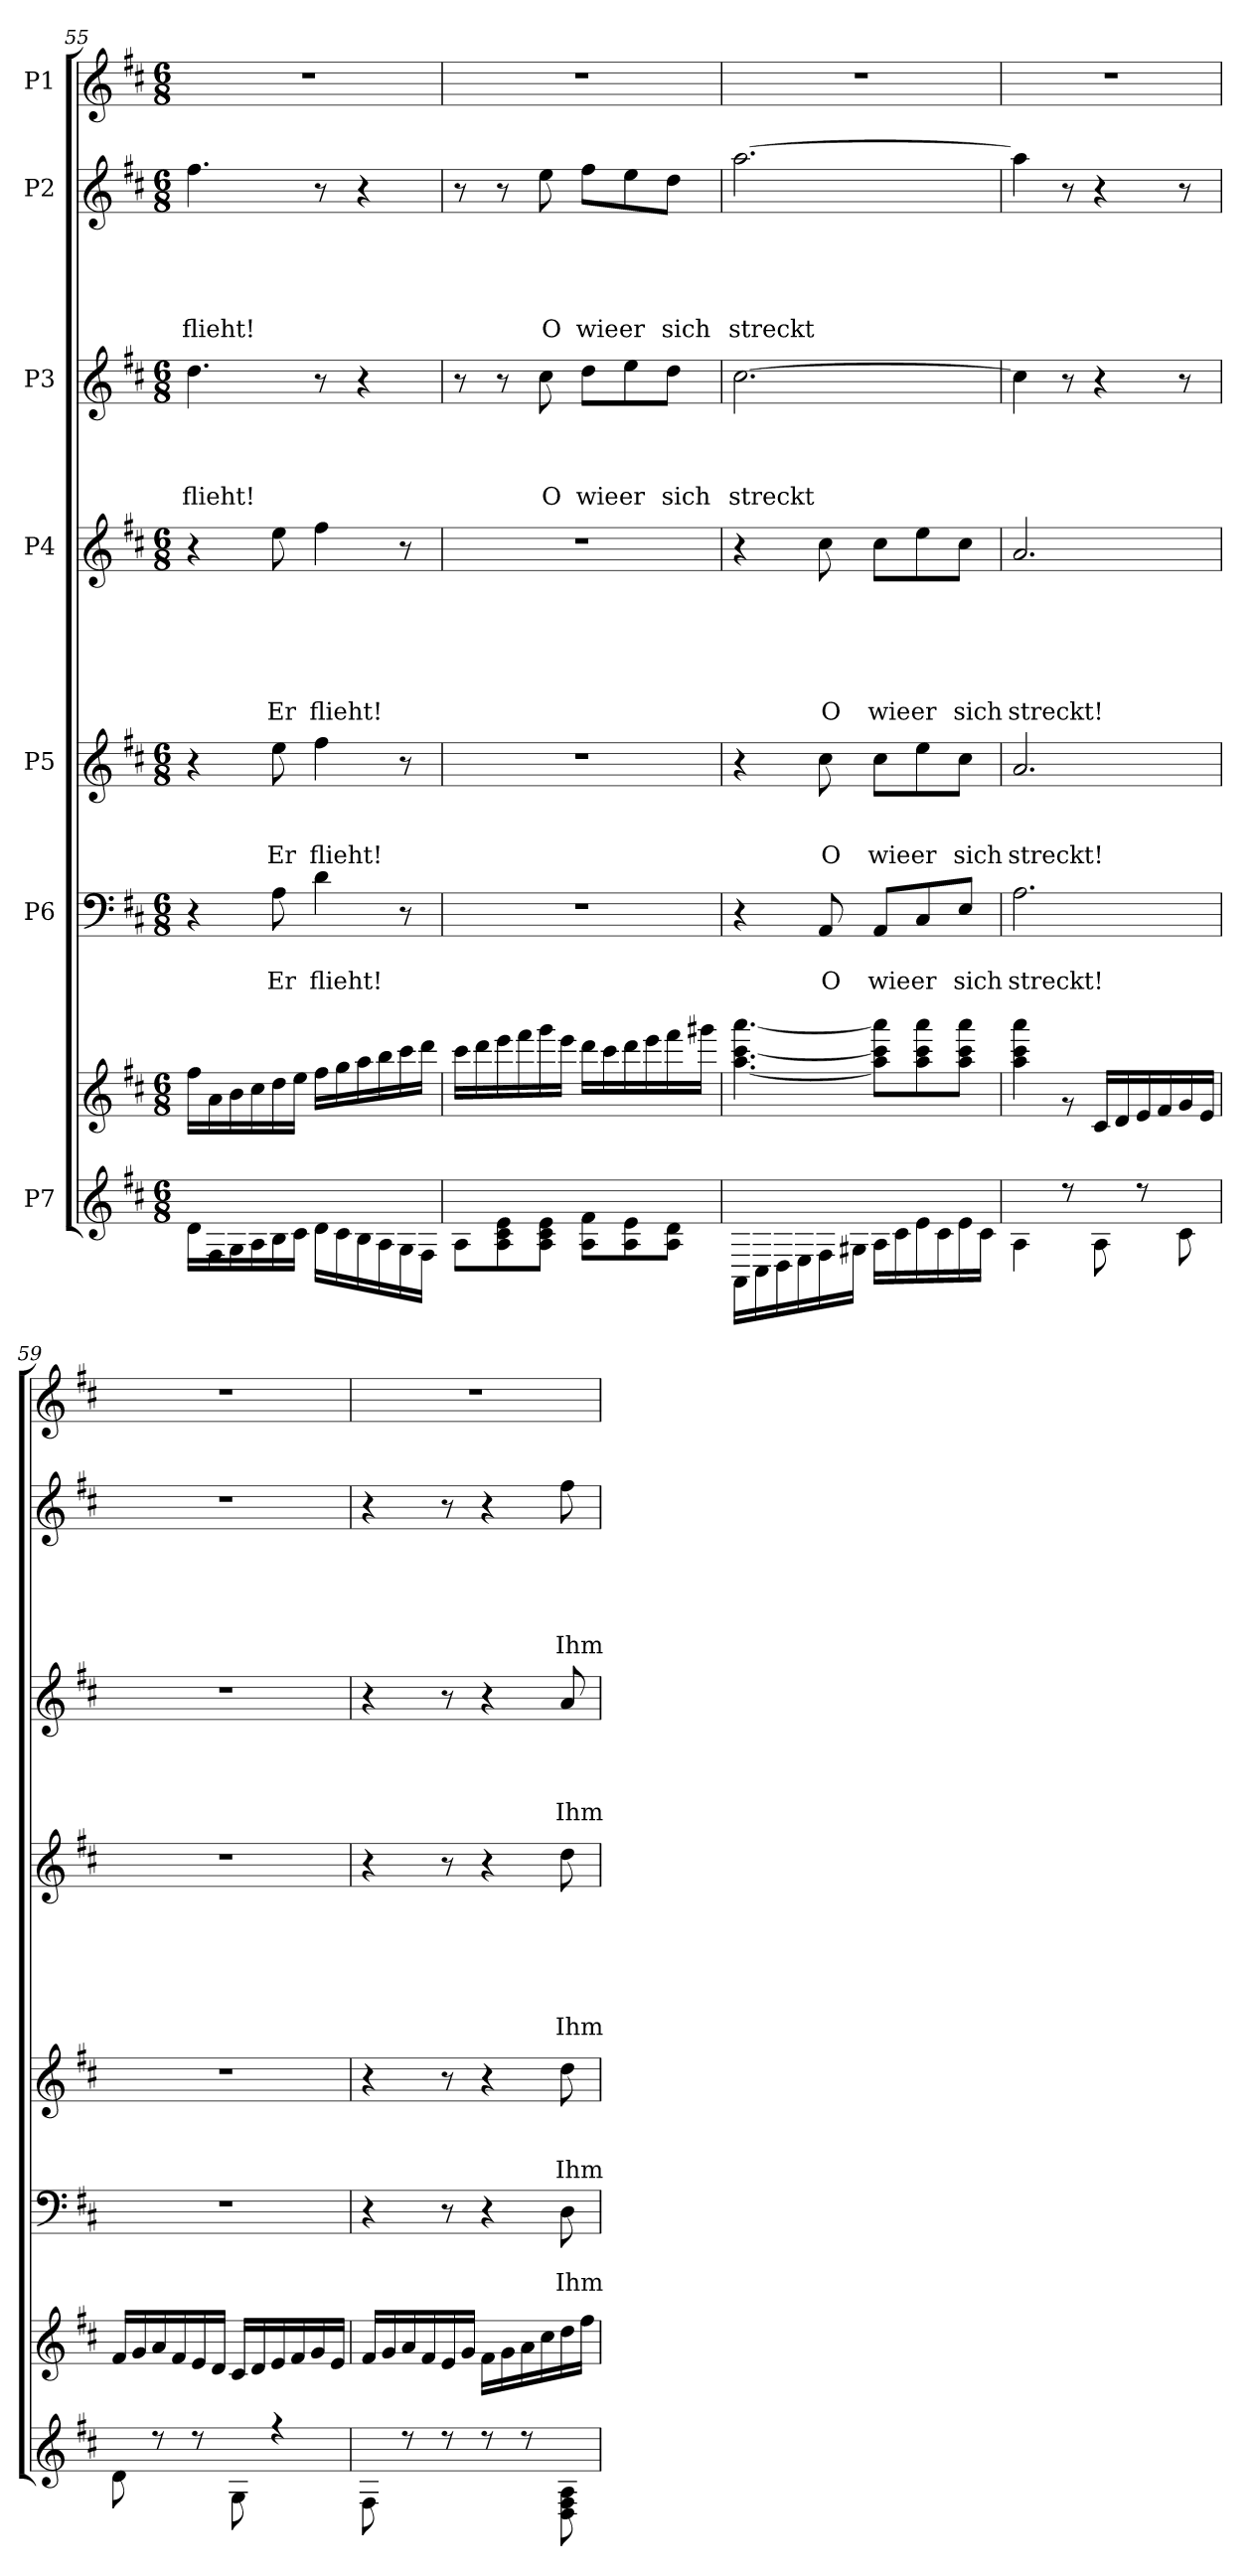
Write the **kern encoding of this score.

**kern	**kern	**kern	**text	**text	**kern	**text	**text	**text	**kern	**text	**text	**text	**text	**text	**text	**kern	**text	**text	**text	**text	**kern	**text	**text	**text	**text	**text	**kern
*part7	*part7	*part6	*part6	*part6	*part5	*part5	*part5	*part5	*part4	*part4	*part4	*part4	*part4	*part4	*part4	*part3	*part3	*part3	*part3	*part3	*part2	*part2	*part2	*part2	*part2	*part2	*part1
*staff8	*staff7	*staff6	*staff6	*staff6	*staff5	*staff5	*staff5	*staff5	*staff4	*staff4	*staff4	*staff4	*staff4	*staff4	*staff4	*staff3	*staff3	*staff3	*staff3	*staff3	*staff2	*staff2	*staff2	*staff2	*staff2	*staff2	*staff1
*I"P7	*	*I"P6	*	*	*I"P5	*	*	*	*I"P4	*	*	*	*	*	*	*I"P3	*	*	*	*	*I"P2	*	*	*	*	*	*I"P1
*clefG2	*clefG2	*clefF4	*	*	*clefG2	*	*	*	*clefG2	*	*	*	*	*	*	*clefG2	*	*	*	*	*clefG2	*	*	*	*	*	*clefG2
*	*	*	*	*	*ITrd7c12	*	*	*	*ITrd7c12	*	*	*	*	*	*	*	*	*	*	*	*	*	*	*	*	*	*ITrd7c12
*k[f#c#]	*k[f#c#]	*k[f#c#]	*	*	*k[f#c#]	*	*	*	*k[f#c#]	*	*	*	*	*	*	*k[f#c#]	*	*	*	*	*k[f#c#]	*	*	*	*	*	*k[f#c#]
*D:	*D:	*D:	*	*	*D:	*	*	*	*D:	*	*	*	*	*	*	*D:	*	*	*	*	*D:	*	*	*	*	*	*D:
*M6/8	*M6/8	*M6/8	*	*	*M6/8	*	*	*	*M6/8	*	*	*	*	*	*	*M6/8	*	*	*	*	*M6/8	*	*	*	*	*	*M6/8
=55	=55	=55	=55	=55	=55	=55	=55	=55	=55	=55	=55	=55	=55	=55	=55	=55	=55	=55	=55	=55	=55	=55	=55	=55	=55	=55	=55
*^	*^	*	*	*	*	*	*	*	*	*	*	*	*	*	*	*	*	*	*	*	*	*	*	*	*	*	*
!	!	!	!	!	!	!	!	!	!	!	!	!	!	!	!	!	!	!	!	!	!	!LO:LY:b	!	!	!	!	!	!LO:LY:b	!LO:N:vis=1
16d\LL	2.ryy	2.ryy	16ff#\LL	4r	.	.	4r	.	.	.	4r	.	.	.	.	.	.	4.dd\	.	.	.	flieht!	4.ff#\	.	.	.	.	flieht!	2.r
16F#\	.	.	16a\	.	.	.	.	.	.	.	.	.	.	.	.	.	.	.	.	.	.	.	.	.	.	.	.	.	.
16G\	.	.	16b\	.	.	.	.	.	.	.	.	.	.	.	.	.	.	.	.	.	.	.	.	.	.	.	.	.	.
16A\	.	.	16cc#\	.	.	.	.	.	.	.	.	.	.	.	.	.	.	.	.	.	.	.	.	.	.	.	.	.	.
!	!	!	!	!	!	!LO:LY:b	!	!	!	!LO:LY:b	!	!	!	!	!	!	!LO:LY:b	!	!	!	!	!	!	!	!	!	!	!	!
16B\	.	.	16dd\	8A\	.	Er	8e\	.	.	Er	8e\	.	.	.	.	.	Er	.	.	.	.	.	.	.	.	.	.	.	.
16c#\JJ	.	.	16ee\JJ	.	.	.	.	.	.	.	.	.	.	.	.	.	.	.	.	.	.	.	.	.	.	.	.	.	.
!	!	!	!	!	!	!LO:LY:b	!	!	!	!LO:LY:b	!	!	!	!	!	!	!LO:LY:b	!	!	!	!	!	!	!	!	!	!	!	!
16d\LL	.	.	16ff#\LL	4d\	.	flieht!	4f#\	.	.	flieht!	4f#\	.	.	.	.	.	flieht!	8r	.	.	.	.	8r	.	.	.	.	.	.
16c#\	.	.	16gg\	.	.	.	.	.	.	.	.	.	.	.	.	.	.	.	.	.	.	.	.	.	.	.	.	.	.
16B\	.	.	16aa\	.	.	.	.	.	.	.	.	.	.	.	.	.	.	4r	.	.	.	.	4r	.	.	.	.	.	.
16A\	.	.	16bb\	.	.	.	.	.	.	.	.	.	.	.	.	.	.	.	.	.	.	.	.	.	.	.	.	.	.
16G\	.	.	16ccc#\	8r	.	.	8r	.	.	.	8r	.	.	.	.	.	.	.	.	.	.	.	.	.	.	.	.	.	.
16F#\JJ	.	.	16ddd\JJ	.	.	.	.	.	.	.	.	.	.	.	.	.	.	.	.	.	.	.	.	.	.	.	.	.	.
!!LO:PB:g=z
=56	=56	=56	=56	=56	=56	=56	=56	=56	=56	=56	=56	=56	=56	=56	=56	=56	=56	=56	=56	=56	=56	=56	=56	=56	=56	=56	=56	=56	=56
!	!	!	!	!LO:N:vis=1	!	!	!LO:N:vis=1	!	!	!	!LO:N:vis=1	!	!	!	!	!	!	!	!	!	!	!	!	!	!	!	!	!	!LO:N:vis=1
8A\L	2.ryy	2.ryy	16ccc#\LL	2.r	.	.	2.r	.	.	.	2.r	.	.	.	.	.	.	8r	.	.	.	.	8r	.	.	.	.	.	2.r
.	.	.	16ddd\	.	.	.	.	.	.	.	.	.	.	.	.	.	.	.	.	.	.	.	.	.	.	.	.	.	.
8A\ 8c#\ 8e\	.	.	16eee\	.	.	.	.	.	.	.	.	.	.	.	.	.	.	8r	.	.	.	.	8r	.	.	.	.	.	.
.	.	.	16fff#\	.	.	.	.	.	.	.	.	.	.	.	.	.	.	.	.	.	.	.	.	.	.	.	.	.	.
!	!	!	!	!	!	!	!	!	!	!	!	!	!	!	!	!	!	!	!	!	!	!LO:LY:b	!	!	!	!	!	!LO:LY:b	!
8A\ 8c#\ 8e\J	.	.	16ggg\	.	.	.	.	.	.	.	.	.	.	.	.	.	.	8cc#\	.	.	.	O	8ee\	.	.	.	.	O	.
.	.	.	16eee\JJ	.	.	.	.	.	.	.	.	.	.	.	.	.	.	.	.	.	.	.	.	.	.	.	.	.	.
!	!	!	!	!	!	!	!	!	!	!	!	!	!	!	!	!	!	!	!	!	!	!LO:LY:b	!	!	!	!	!	!LO:LY:b	!
8A\ 8f#\L	.	.	16ddd\LL	.	.	.	.	.	.	.	.	.	.	.	.	.	.	8dd\L	.	.	.	wie	8ff#\L	.	.	.	.	wie	.
.	.	.	16ccc#\	.	.	.	.	.	.	.	.	.	.	.	.	.	.	.	.	.	.	.	.	.	.	.	.	.	.
!	!	!	!	!	!	!	!	!	!	!	!	!	!	!	!	!	!	!	!	!	!	!LO:LY:b	!	!	!	!	!	!LO:LY:b	!
8A\ 8e\	.	.	16ddd\	.	.	.	.	.	.	.	.	.	.	.	.	.	.	8ee\	.	.	.	er	8ee\	.	.	.	.	er	.
.	.	.	16eee\	.	.	.	.	.	.	.	.	.	.	.	.	.	.	.	.	.	.	.	.	.	.	.	.	.	.
!	!	!	!	!	!	!	!	!	!	!	!	!	!	!	!	!	!	!	!	!	!	!LO:LY:b	!	!	!	!	!	!LO:LY:b	!
8A\ 8d\J	.	.	16fff#\	.	.	.	.	.	.	.	.	.	.	.	.	.	.	8dd\J	.	.	.	sich	8dd\J	.	.	.	.	sich	.
.	.	.	16ggg#X\JJ	.	.	.	.	.	.	.	.	.	.	.	.	.	.	.	.	.	.	.	.	.	.	.	.	.	.
=57	=57	=57	=57	=57	=57	=57	=57	=57	=57	=57	=57	=57	=57	=57	=57	=57	=57	=57	=57	=57	=57	=57	=57	=57	=57	=57	=57	=57	=57
!	!	!	!	!	!	!	!	!	!	!	!	!	!	!	!	!	!	!	!	!	!	!LO:LY:b	!	!	!	!	!	!LO:LY:b	!LO:N:vis=1
16AA\LL	2.ryy	2.ryy	[<4.aa\ [>4.ccc#\ [>4.aaa\	4r	.	.	4r	.	.	.	4r	.	.	.	.	.	.	[>2.cc#\	.	.	.	streckt	[>2.aa\	.	.	.	.	streckt	2.r
16C#\	.	.	.	.	.	.	.	.	.	.	.	.	.	.	.	.	.	.	.	.	.	.	.	.	.	.	.	.	.
16D\	.	.	.	.	.	.	.	.	.	.	.	.	.	.	.	.	.	.	.	.	.	.	.	.	.	.	.	.	.
16E\	.	.	.	.	.	.	.	.	.	.	.	.	.	.	.	.	.	.	.	.	.	.	.	.	.	.	.	.	.
!	!	!	!	!	!	!LO:LY:b	!	!	!	!LO:LY:b	!	!	!	!	!	!	!LO:LY:b	!	!	!	!	!	!	!	!	!	!	!	!
16F#\	.	.	.	8AA/	.	O	8c#\	.	.	O	8c#\	.	.	.	.	.	O	.	.	.	.	.	.	.	.	.	.	.	.
16G#X\JJ	.	.	.	.	.	.	.	.	.	.	.	.	.	.	.	.	.	.	.	.	.	.	.	.	.	.	.	.	.
!	!	!	!	!	!	!LO:LY:b	!	!	!	!LO:LY:b	!	!	!	!	!	!	!LO:LY:b	!	!	!	!	!	!	!	!	!	!	!	!
16A\LL	.	.	8aa\] 8ccc#\] 8aaa\]L	8AA/L	.	wie	8c#\L	.	.	wie	8c#\L	.	.	.	.	.	wie	.	.	.	.	.	.	.	.	.	.	.	.
16c#\	.	.	.	.	.	.	.	.	.	.	.	.	.	.	.	.	.	.	.	.	.	.	.	.	.	.	.	.	.
!	!	!	!	!	!	!LO:LY:b	!	!	!	!LO:LY:b	!	!	!	!	!	!	!LO:LY:b	!	!	!	!	!	!	!	!	!	!	!	!
16e\	.	.	8aa\ 8ccc#\ 8aaa\	8C#/	.	er	8e\	.	.	er	8e\	.	.	.	.	.	er	.	.	.	.	.	.	.	.	.	.	.	.
16c#\	.	.	.	.	.	.	.	.	.	.	.	.	.	.	.	.	.	.	.	.	.	.	.	.	.	.	.	.	.
!	!	!	!	!	!	!LO:LY:b	!	!	!	!LO:LY:b	!	!	!	!	!	!	!LO:LY:b	!	!	!	!	!	!	!	!	!	!	!	!
16e\	.	.	8aa\ 8ccc#\ 8aaa\J	8E/J	.	sich	8c#\J	.	.	sich	8c#\J	.	.	.	.	.	sich	.	.	.	.	.	.	.	.	.	.	.	.
16c#\JJ	.	.	.	.	.	.	.	.	.	.	.	.	.	.	.	.	.	.	.	.	.	.	.	.	.	.	.	.	.
=58	=58	=58	=58	=58	=58	=58	=58	=58	=58	=58	=58	=58	=58	=58	=58	=58	=58	=58	=58	=58	=58	=58	=58	=58	=58	=58	=58	=58	=58
!	!	!	!	!	!	!LO:LY:b	!	!	!	!LO:LY:b	!	!	!	!	!	!	!LO:LY:b	!	!	!	!	!	!	!	!	!	!	!	!LO:N:vis=1
4A\	2.ryy	2.ryy	4aa\ 4ccc#\ 4aaa\	2.A\	.	streckt!	2.A/	.	.	streckt!	2.A/	.	.	.	.	.	streckt!	4cc#\]	.	.	.	.	4aa\]	.	.	.	.	.	2.r
8r	.	.	8r	.	.	.	.	.	.	.	.	.	.	.	.	.	.	8r	.	.	.	.	8r	.	.	.	.	.	.
8A\	.	.	16c#/LL	.	.	.	.	.	.	.	.	.	.	.	.	.	.	4r	.	.	.	.	4r	.	.	.	.	.	.
.	.	.	16d/	.	.	.	.	.	.	.	.	.	.	.	.	.	.	.	.	.	.	.	.	.	.	.	.	.	.
8r	.	.	16e/	.	.	.	.	.	.	.	.	.	.	.	.	.	.	.	.	.	.	.	.	.	.	.	.	.	.
.	.	.	16f#/	.	.	.	.	.	.	.	.	.	.	.	.	.	.	.	.	.	.	.	.	.	.	.	.	.	.
8c#\	.	.	16g/	.	.	.	.	.	.	.	.	.	.	.	.	.	.	8r	.	.	.	.	8r	.	.	.	.	.	.
.	.	.	16e/JJ	.	.	.	.	.	.	.	.	.	.	.	.	.	.	.	.	.	.	.	.	.	.	.	.	.	.
=59	=59	=59	=59	=59	=59	=59	=59	=59	=59	=59	=59	=59	=59	=59	=59	=59	=59	=59	=59	=59	=59	=59	=59	=59	=59	=59	=59	=59	=59
!	!	!	!	!LO:N:vis=1	!	!	!LO:N:vis=1	!	!	!	!LO:N:vis=1	!	!	!	!	!	!	!LO:N:vis=1	!	!	!	!	!LO:N:vis=1	!	!	!	!	!	!LO:N:vis=1
8d\	2.ryy	2.ryy	16f#/LL	2.r	.	.	2.r	.	.	.	2.r	.	.	.	.	.	.	2.r	.	.	.	.	2.r	.	.	.	.	.	2.r
.	.	.	16g/	.	.	.	.	.	.	.	.	.	.	.	.	.	.	.	.	.	.	.	.	.	.	.	.	.	.
8r	.	.	16a/	.	.	.	.	.	.	.	.	.	.	.	.	.	.	.	.	.	.	.	.	.	.	.	.	.	.
.	.	.	16f#/	.	.	.	.	.	.	.	.	.	.	.	.	.	.	.	.	.	.	.	.	.	.	.	.	.	.
8r	.	.	16e/	.	.	.	.	.	.	.	.	.	.	.	.	.	.	.	.	.	.	.	.	.	.	.	.	.	.
.	.	.	16d/JJ	.	.	.	.	.	.	.	.	.	.	.	.	.	.	.	.	.	.	.	.	.	.	.	.	.	.
8G\	.	.	16c#/LL	.	.	.	.	.	.	.	.	.	.	.	.	.	.	.	.	.	.	.	.	.	.	.	.	.	.
.	.	.	16d/	.	.	.	.	.	.	.	.	.	.	.	.	.	.	.	.	.	.	.	.	.	.	.	.	.	.
4r	.	.	16e/	.	.	.	.	.	.	.	.	.	.	.	.	.	.	.	.	.	.	.	.	.	.	.	.	.	.
.	.	.	16f#/	.	.	.	.	.	.	.	.	.	.	.	.	.	.	.	.	.	.	.	.	.	.	.	.	.	.
.	.	.	16g/	.	.	.	.	.	.	.	.	.	.	.	.	.	.	.	.	.	.	.	.	.	.	.	.	.	.
.	.	.	16e/JJ	.	.	.	.	.	.	.	.	.	.	.	.	.	.	.	.	.	.	.	.	.	.	.	.	.	.
!!LO:PB:g=z
=60	=60	=60	=60	=60	=60	=60	=60	=60	=60	=60	=60	=60	=60	=60	=60	=60	=60	=60	=60	=60	=60	=60	=60	=60	=60	=60	=60	=60	=60
!	!	!	!	!	!	!	!	!	!	!	!	!	!	!	!	!	!	!	!	!	!	!	!	!	!	!	!	!	!LO:N:vis=1
8F#\	2.ryy	2.ryy	16f#/LL	4r	.	.	4r	.	.	.	4r	.	.	.	.	.	.	4r	.	.	.	.	4r	.	.	.	.	.	2.r
.	.	.	16g/	.	.	.	.	.	.	.	.	.	.	.	.	.	.	.	.	.	.	.	.	.	.	.	.	.	.
8r	.	.	16a/	.	.	.	.	.	.	.	.	.	.	.	.	.	.	.	.	.	.	.	.	.	.	.	.	.	.
.	.	.	16f#/	.	.	.	.	.	.	.	.	.	.	.	.	.	.	.	.	.	.	.	.	.	.	.	.	.	.
8r	.	.	16e/	8r	.	.	8r	.	.	.	8r	.	.	.	.	.	.	8r	.	.	.	.	8r	.	.	.	.	.	.
.	.	.	16g/JJ	.	.	.	.	.	.	.	.	.	.	.	.	.	.	.	.	.	.	.	.	.	.	.	.	.	.
8r	.	.	16f#\LL	4r	.	.	4r	.	.	.	4r	.	.	.	.	.	.	4r	.	.	.	.	4r	.	.	.	.	.	.
.	.	.	16g\	.	.	.	.	.	.	.	.	.	.	.	.	.	.	.	.	.	.	.	.	.	.	.	.	.	.
8r	.	.	16a\	.	.	.	.	.	.	.	.	.	.	.	.	.	.	.	.	.	.	.	.	.	.	.	.	.	.
.	.	.	16cc#\	.	.	.	.	.	.	.	.	.	.	.	.	.	.	.	.	.	.	.	.	.	.	.	.	.	.
!	!	!	!	!	!	!LO:LY:b	!	!	!	!LO:LY:b	!	!	!	!	!	!	!LO:LY:b	!	!	!	!	!LO:LY:b	!	!	!	!	!	!LO:LY:b	!
8D\ 8F#\ 8A\	.	.	16dd\	8D\	.	Ihm	8d\	.	.	Ihm	8d\	.	.	.	.	.	Ihm	8a/	.	.	.	Ihm	8ff#\	.	.	.	.	Ihm	.
.	.	.	16ff#\JJ	.	.	.	.	.	.	.	.	.	.	.	.	.	.	.	.	.	.	.	.	.	.	.	.	.	.
*v	*v	*	*	*	*	*	*	*	*	*	*	*	*	*	*	*	*	*	*	*	*	*	*	*	*	*	*	*	*
*	*v	*v	*	*	*	*	*	*	*	*	*	*	*	*	*	*	*	*	*	*	*	*	*	*	*	*	*	*
=	=	=	=	=	=	=	=	=	=	=	=	=	=	=	=	=	=	=	=	=	=	=	=	=	=	=	=
*-	*-	*-	*-	*-	*-	*-	*-	*-	*-	*-	*-	*-	*-	*-	*-	*-	*-	*-	*-	*-	*-	*-	*-	*-	*-	*-	*-
